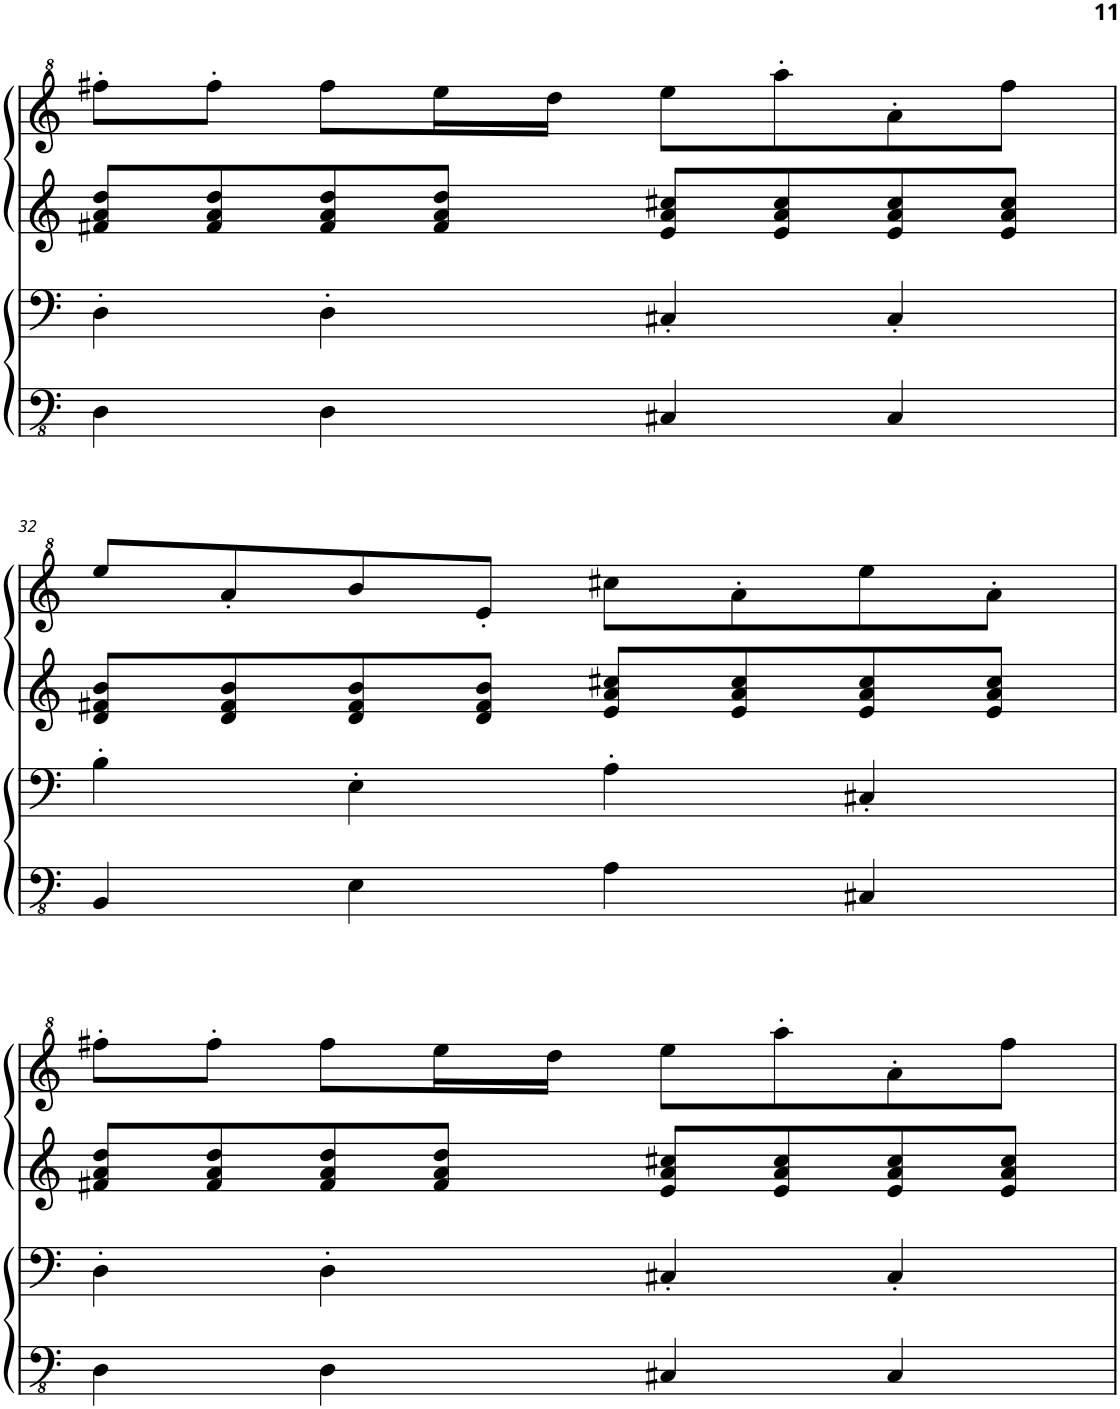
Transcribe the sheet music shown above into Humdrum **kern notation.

**kern	**kern	**kern	**kern
*part4	*part3	*part2	*part1
*staff4	*staff3	*staff2	*staff1
*I"Piano 4	*I"Piano	*I"Piano 3	*I"Piano
*I'Pno	*I'Pno	*I'Pno	*I'Pno
!!LO:PB:g=z
*clefFv4	*clefF4	*clefG2	*clefG^2
*k[]	*k[]	*k[]	*k[]
*M4/4	*M4/4	*M4/4	*M4/4
=31	=31	=31	=31
4DD\	4D'\	8f#X/ 8a/ 8dd/L	8fff#X'\L
.	.	8f#/ 8a/ 8dd/	8fff#'\J
4DD\	4D'\	8f#/ 8a/ 8dd/	8fff#\L
.	.	8f#/ 8a/ 8dd/J	16eee\L
.	.	.	16ddd\JJ
4CC#X/	4C#X'/	8e/ 8a/ 8cc#X/L	8eee\L
.	.	8e/ 8a/ 8cc#/	8aaa'\
4CC#/	4C#'/	8e/ 8a/ 8cc#/	8aa'\
.	.	8e/ 8a/ 8cc#/J	8fff#\J
!!LO:LB:g=z
=32	=32	=32	=32
4BBB/	4B'\	8d/ 8f#X/ 8b/L	8eee/L
.	.	8d/ 8f#/ 8b/	8aa'/
4EE\	4E'\	8d/ 8f#/ 8b/	8bb/
.	.	8d/ 8f#/ 8b/J	8ee'/J
4AA\	4A'\	8e/ 8a/ 8cc#X/L	8ccc#X\L
.	.	8e/ 8a/ 8cc#/	8aa'\
4CC#X/	4C#X'/	8e/ 8a/ 8cc#/	8eee\
.	.	8e/ 8a/ 8cc#/J	8aa'\J
!!LO:LB:g=z
=33	=33	=33	=33
4DD\	4D'\	8f#X/ 8a/ 8dd/L	8fff#X'\L
.	.	8f#/ 8a/ 8dd/	8fff#'\J
4DD\	4D'\	8f#/ 8a/ 8dd/	8fff#\L
.	.	8f#/ 8a/ 8dd/J	16eee\L
.	.	.	16ddd\JJ
4CC#X/	4C#X'/	8e/ 8a/ 8cc#X/L	8eee\L
.	.	8e/ 8a/ 8cc#/	8aaa'\
4CC#/	4C#'/	8e/ 8a/ 8cc#/	8aa'\
.	.	8e/ 8a/ 8cc#/J	8fff#\J
=	=	=	=
*-	*-	*-	*-
